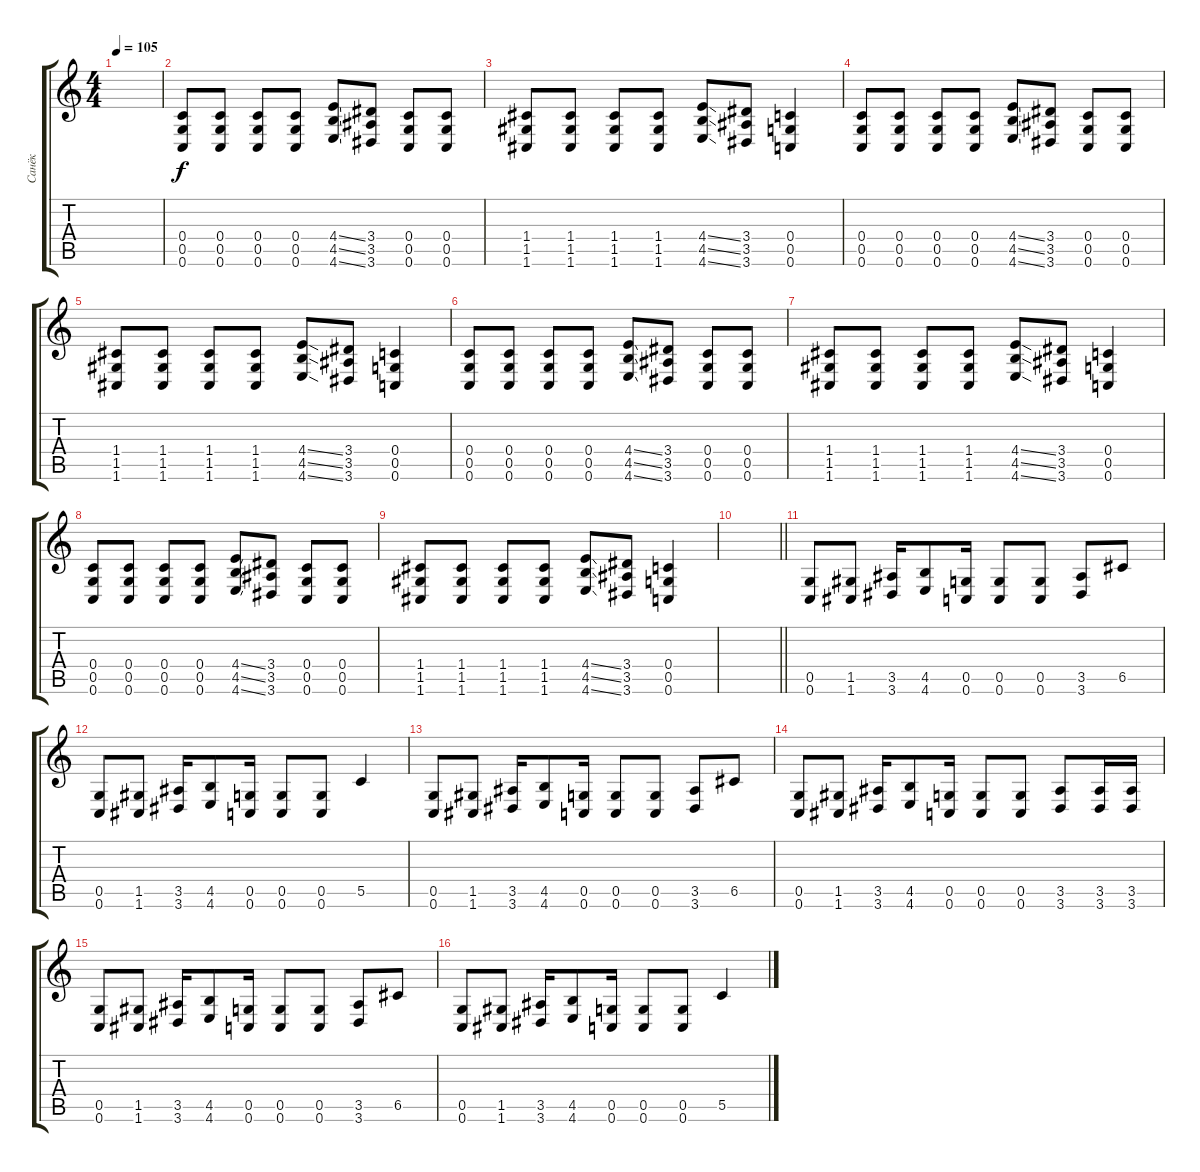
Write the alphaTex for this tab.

\track ("Санёк" "Санёк") {instrument distortionguitar}
\staff {score tabs}
\tuning (D4 A3 F3 C3 G2 C2) {hide}
\ts (4 4)
\tempo 105
\clef g2
\ks c
|
(0.4 0.5 0.6).8 (0.4 0.5 0.6).8 (0.4 0.5 0.6).8 (0.4 0.5 0.6).8 (4.4{ss} 4.5{ss} 4.6{ss}).8 (3.4 3.5 3.6).8 (0.4 0.5 0.6).8 (0.4 0.5 0.6).8 |
(1.4 1.5 1.6).8 (1.4 1.5 1.6).8 (1.4 1.5 1.6).8 (1.4 1.5 1.6).8 (4.4{ss} 4.5{ss} 4.6{ss}).8 (3.4 3.5 3.6).8 (0.4 0.5 0.6).4 |
(0.4 0.5 0.6).8 (0.4 0.5 0.6).8 (0.4 0.5 0.6).8 (0.4 0.5 0.6).8 (4.4{ss} 4.5{ss} 4.6{ss}).8 (3.4 3.5 3.6).8 (0.4 0.5 0.6).8 (0.4 0.5 0.6).8 |
(1.4 1.5 1.6).8 (1.4 1.5 1.6).8 (1.4 1.5 1.6).8 (1.4 1.5 1.6).8 (4.4{ss} 4.5{ss} 4.6{ss}).8 (3.4 3.5 3.6).8 (0.4 0.5 0.6).4 |
(0.4 0.5 0.6).8 (0.4 0.5 0.6).8 (0.4 0.5 0.6).8 (0.4 0.5 0.6).8 (4.4{ss} 4.5{ss} 4.6{ss}).8 (3.4 3.5 3.6).8 (0.4 0.5 0.6).8 (0.4 0.5 0.6).8 |
(1.4 1.5 1.6).8 (1.4 1.5 1.6).8 (1.4 1.5 1.6).8 (1.4 1.5 1.6).8 (4.4{ss} 4.5{ss} 4.6{ss}).8 (3.4 3.5 3.6).8 (0.4 0.5 0.6).4 |
(0.4 0.5 0.6).8 (0.4 0.5 0.6).8 (0.4 0.5 0.6).8 (0.4 0.5 0.6).8 (4.4{ss} 4.5{ss} 4.6{ss}).8 (3.4 3.5 3.6).8 (0.4 0.5 0.6).8 (0.4 0.5 0.6).8 |
(1.4 1.5 1.6).8 (1.4 1.5 1.6).8 (1.4 1.5 1.6).8 (1.4 1.5 1.6).8 (4.4{ss} 4.5{ss} 4.6{ss}).8 (3.4 3.5 3.6).8 (0.4 0.5 0.6).4 |
\barLineRight lightlight
|
(0.5 0.6).8 (1.5 1.6).8 (3.5 3.6).16 (4.5 4.6).8 (0.5 0.6).16 (0.5 0.6).8 (0.5 0.6).8 (3.5 3.6).8 6.5.8 |
(0.5 0.6).8 (1.5 1.6).8 (3.5 3.6).16 (4.5 4.6).8 (0.5 0.6).16 (0.5 0.6).8 (0.5 0.6).8 5.5.4 |
(0.5 0.6).8 (1.5 1.6).8 (3.5 3.6).16 (4.5 4.6).8 (0.5 0.6).16 (0.5 0.6).8 (0.5 0.6).8 (3.5 3.6).8 6.5.8 |
(0.5 0.6).8 (1.5 1.6).8 (3.5 3.6).16 (4.5 4.6).8 (0.5 0.6).16 (0.5 0.6).8 (0.5 0.6).8 (3.5 3.6).8 (3.5 3.6).16 (3.5 3.6).16 |
(0.5 0.6).8 (1.5 1.6).8 (3.5 3.6).16 (4.5 4.6).8 (0.5 0.6).16 (0.5 0.6).8 (0.5 0.6).8 (3.5 3.6).8 6.5.8 |
(0.5 0.6).8 (1.5 1.6).8 (3.5 3.6).16 (4.5 4.6).8 (0.5 0.6).16 (0.5 0.6).8 (0.5 0.6).8 5.5.4
